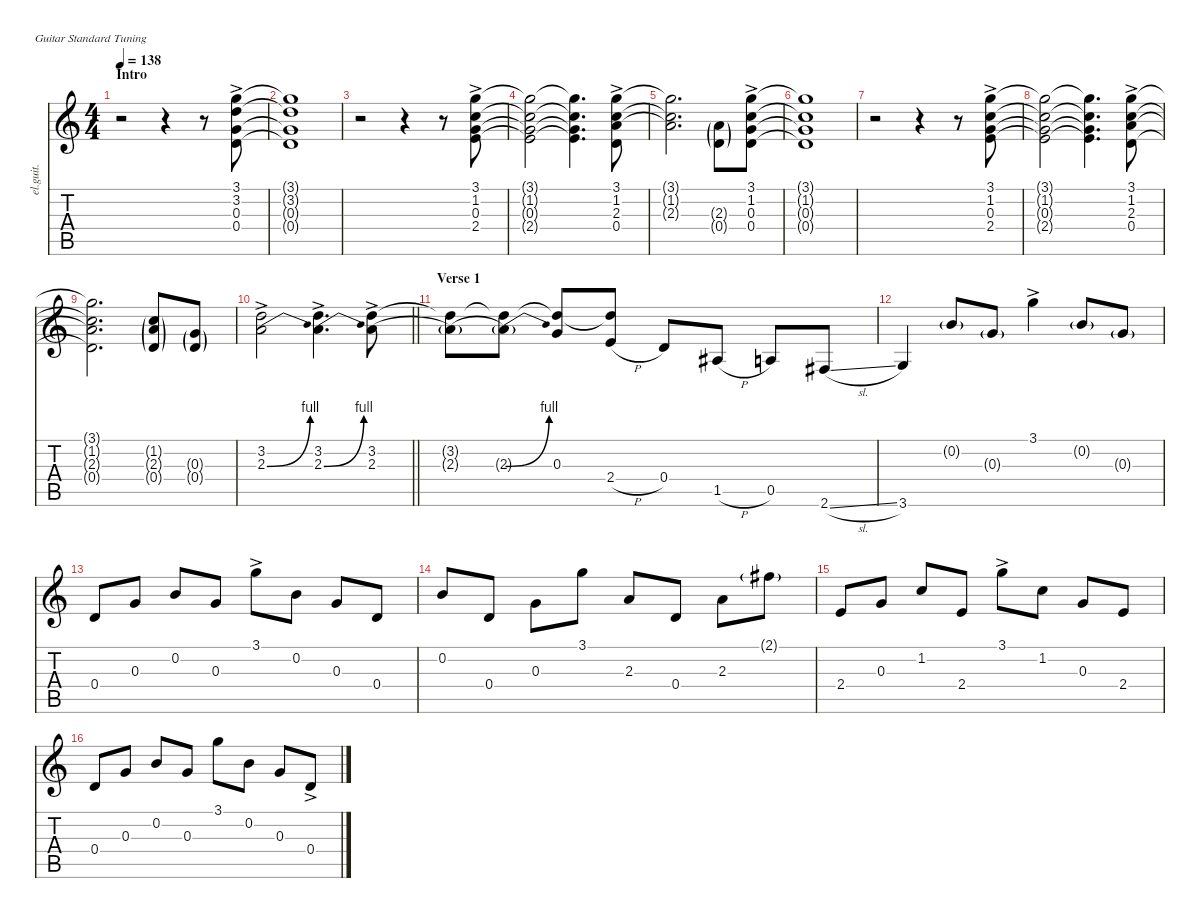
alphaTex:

\defaultSystemsLayout 4
\hideDynamics
\bracketExtendMode nobrackets
\otherSystemsTrackNameOrientation horizontal
\track ("Lead Guitar (Don Felder)" "el.guit.") {instrument electricguitarclean}
\staff {score tabs}
\tuning (E4 B3 G3 D3 A2 E2)
\ts (4 4)
\beaming (8 2 2 2 2)
\section ("" "Intro")
\tempo 138
\clef g2
\ks c
r.2{dy fff instrument electricguitarclean beam Down} r.4{beam Down} r.8{beam Down} (3.1{ac} 3.2 0.3 0.4).8{beam Down} |
(3.1{t} 3.2{t} 0.3{t} 0.4{t}).1{dy f beam Down} |
r.2{beam Down} r.4{beam Down} r.8{beam Down} (3.1 1.2 0.3 2.4{ac}).8{dy fff beam Down} |
(3.1{t} 1.2{t} 0.3{t} 2.4{t}).2{dy f beam Down} (3.1{t} 1.2{t} 0.3{t} 2.4{t}).4{d beam Down} (3.1 1.2 2.3{ac} 0.4).8{dy fff beam Down} |
(3.1{t} 1.2{t} 2.3{t}).2{d dy f beam Down} (2.3{g} 0.4{g}).8{beam Down} (3.1 1.2 0.3 0.4{ac}).8{dy fff beam Down} |
(3.1{t} 1.2{t} 0.3{t} 0.4{t}).1{dy f beam Down} |
r.2{beam Down} r.4{beam Down} r.8{beam Down} (3.1 1.2 0.3 2.4{ac}).8{dy fff beam Down} |
(3.1{t} 1.2{t} 0.3{t} 2.4{t}).2{dy f beam Down} (3.1{t} 1.2{t} 0.3{t} 2.4{t}).4{d beam Down} (3.1{ac} 1.2 2.3 0.4).8{dy fff beam Down} |
(3.1{t} 1.2{t} 2.3{t} 0.4{t}).2{d dy f beam Down} (1.2{g} 2.3{g} 0.4{g}).8{beam Up} (0.3{g} 0.4{g}).8{beam Up} |
\barLineRight lightlight
(3.2 2.3{be (bend 0 0 30 4) ac}).2{dy fff beam Down} (3.2 2.3{be (bend 0 0 30 4) ac}).4{d beam Down} (3.2 2.3{be (hold 0 0 60 0) ac}).8{beam Down} |
\section ("" "Verse 1")
(3.2{t} 2.3{be (hold 0 0 60 0) t}).8{dy f beam Down} (3.2{t} 2.3{be (bend 0 0 60 4) t}).8{beam Down} (3.2{t} 0.3).8{beam Up} (3.2{t} 2.4{h}).8{beam Up} 0.4.8{beam Up} 1.5{h acc #}.8{beam Up} 0.5.8{beam Up} 2.6{sl acc #}.8{beam Up} |
3.6.4{beam Up} 0.2{g}.8{dy mf beam Up} 0.3{g}.8{beam Up} 3.1{ac}.4{dy ff beam Down} 0.2{g}.8{dy mf beam Up} 0.3{g}.8{beam Up} |
0.4.8{dy f beam Up} 0.3.8{beam Up} 0.2.8{beam Up} 0.3.8{beam Up} 3.1{ac}.8{dy ff beam Down} 0.2.8{dy f beam Down} 0.3.8{beam Up} 0.4.8{beam Up} |
0.2.8{beam Up} 0.4.8{beam Up} 0.3.8{beam Down} 3.1.8{beam Down} 2.3.8{beam Up} 0.4.8{beam Up} 2.3.8{beam Down} 2.1{g acc #}.8{dy mf beam Down} |
2.4.8{dy f beam Up} 0.3.8{beam Up} 1.2.8{beam Up} 2.4.8{beam Up} 3.1{ac}.8{dy ff beam Down} 1.2.8{dy f beam Down} 0.3.8{beam Up} 2.4.8{beam Up} |
0.4.8{beam Up} 0.3.8{beam Up} 0.2.8{beam Up} 0.3.8{beam Up} 3.1.8{beam Down} 0.2.8{beam Down} 0.3.8{beam Up} 0.4{ac}.8{dy ff beam Up}
